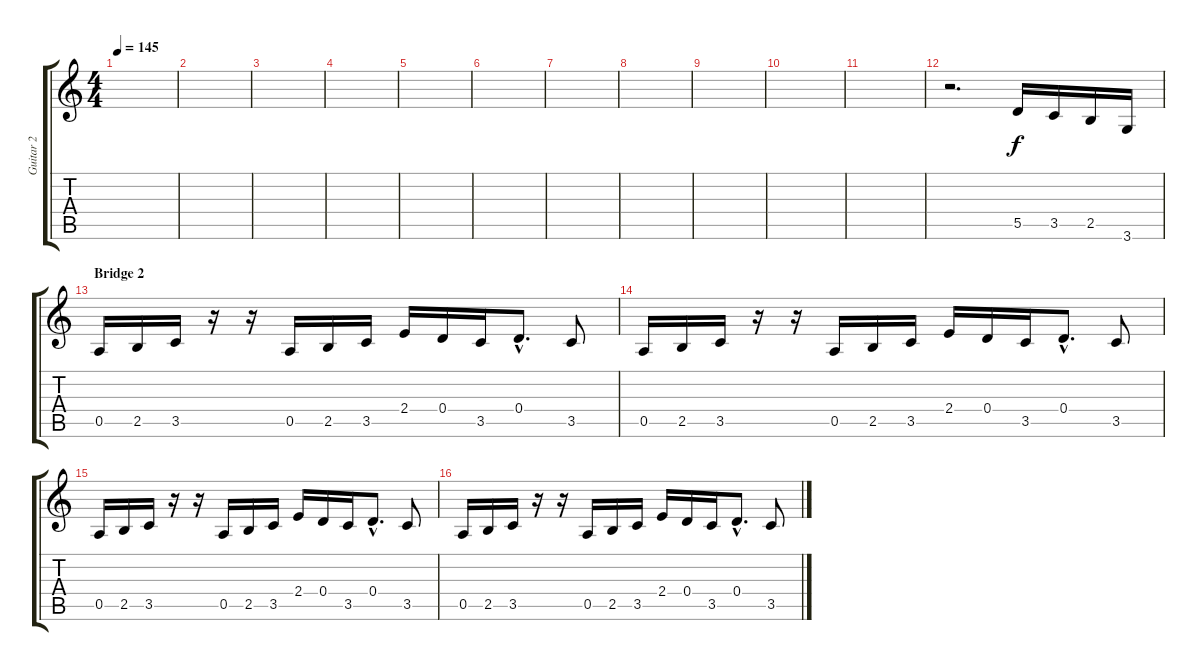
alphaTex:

\track ("Guitar 2" "Guitar 2") {instrument distortionguitar}
\staff {score tabs}
\tuning (E4 B3 G3 D3 A2 E2) {hide}
\ts (4 4)
\tempo 145
\clef g2
\ks c
|
|
|
|
|
|
|
|
|
|
|
r.2{d} 5.5.16 3.5.16 2.5.16 3.6.16 |
\section ("" "Bridge 2")
0.5.16 2.5.16 3.5.16 r.16 r.16 0.5.16 2.5.16 3.5.16 2.4.16 0.4.16 3.5.16 0.4{hac}.8{d} 3.5.8 |
0.5.16 2.5.16 3.5.16 r.16 r.16 0.5.16 2.5.16 3.5.16 2.4.16 0.4.16 3.5.16 0.4{hac}.8{d} 3.5.8 |
0.5.16 2.5.16 3.5.16 r.16 r.16 0.5.16 2.5.16 3.5.16 2.4.16 0.4.16 3.5.16 0.4{hac}.8{d} 3.5.8 |
0.5.16 2.5.16 3.5.16 r.16 r.16 0.5.16 2.5.16 3.5.16 2.4.16 0.4.16 3.5.16 0.4{hac}.8{d} 3.5.8
